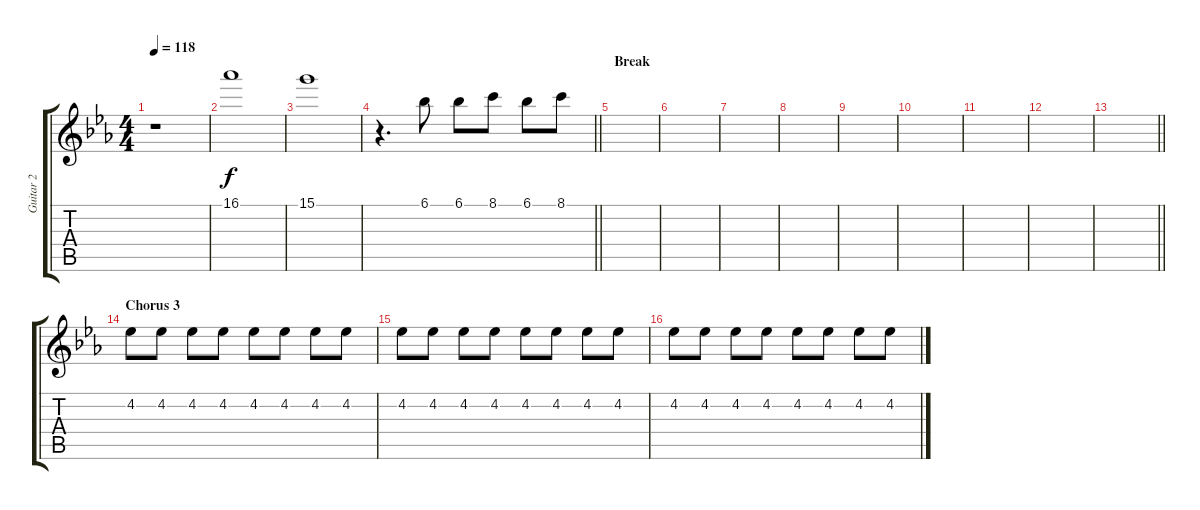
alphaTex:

\track ("Guitar 2" "Guitar 2") {instrument electricguitarjazz}
\staff {score tabs}
\tuning (E4 B3 G3 D3 A2 E2) {hide}
\ts (4 4)
\tempo 118
\clef g2
\ks eb
r.1{dy f} |
16.1.1 |
15.1.1 |
\barLineRight lightlight
r.4{d} 6.1.8 6.1.8 8.1.8 6.1.8 8.1.8 |
\section ("" "Break")
|
|
|
|
|
|
|
|
\barLineRight lightlight
|
\section ("" "Chorus 3")
4.2.8 4.2.8 4.2.8 4.2.8 4.2.8 4.2.8 4.2.8 4.2.8 |
4.2.8 4.2.8 4.2.8 4.2.8 4.2.8 4.2.8 4.2.8 4.2.8 |
4.2.8 4.2.8 4.2.8 4.2.8 4.2.8 4.2.8 4.2.8 4.2.8
